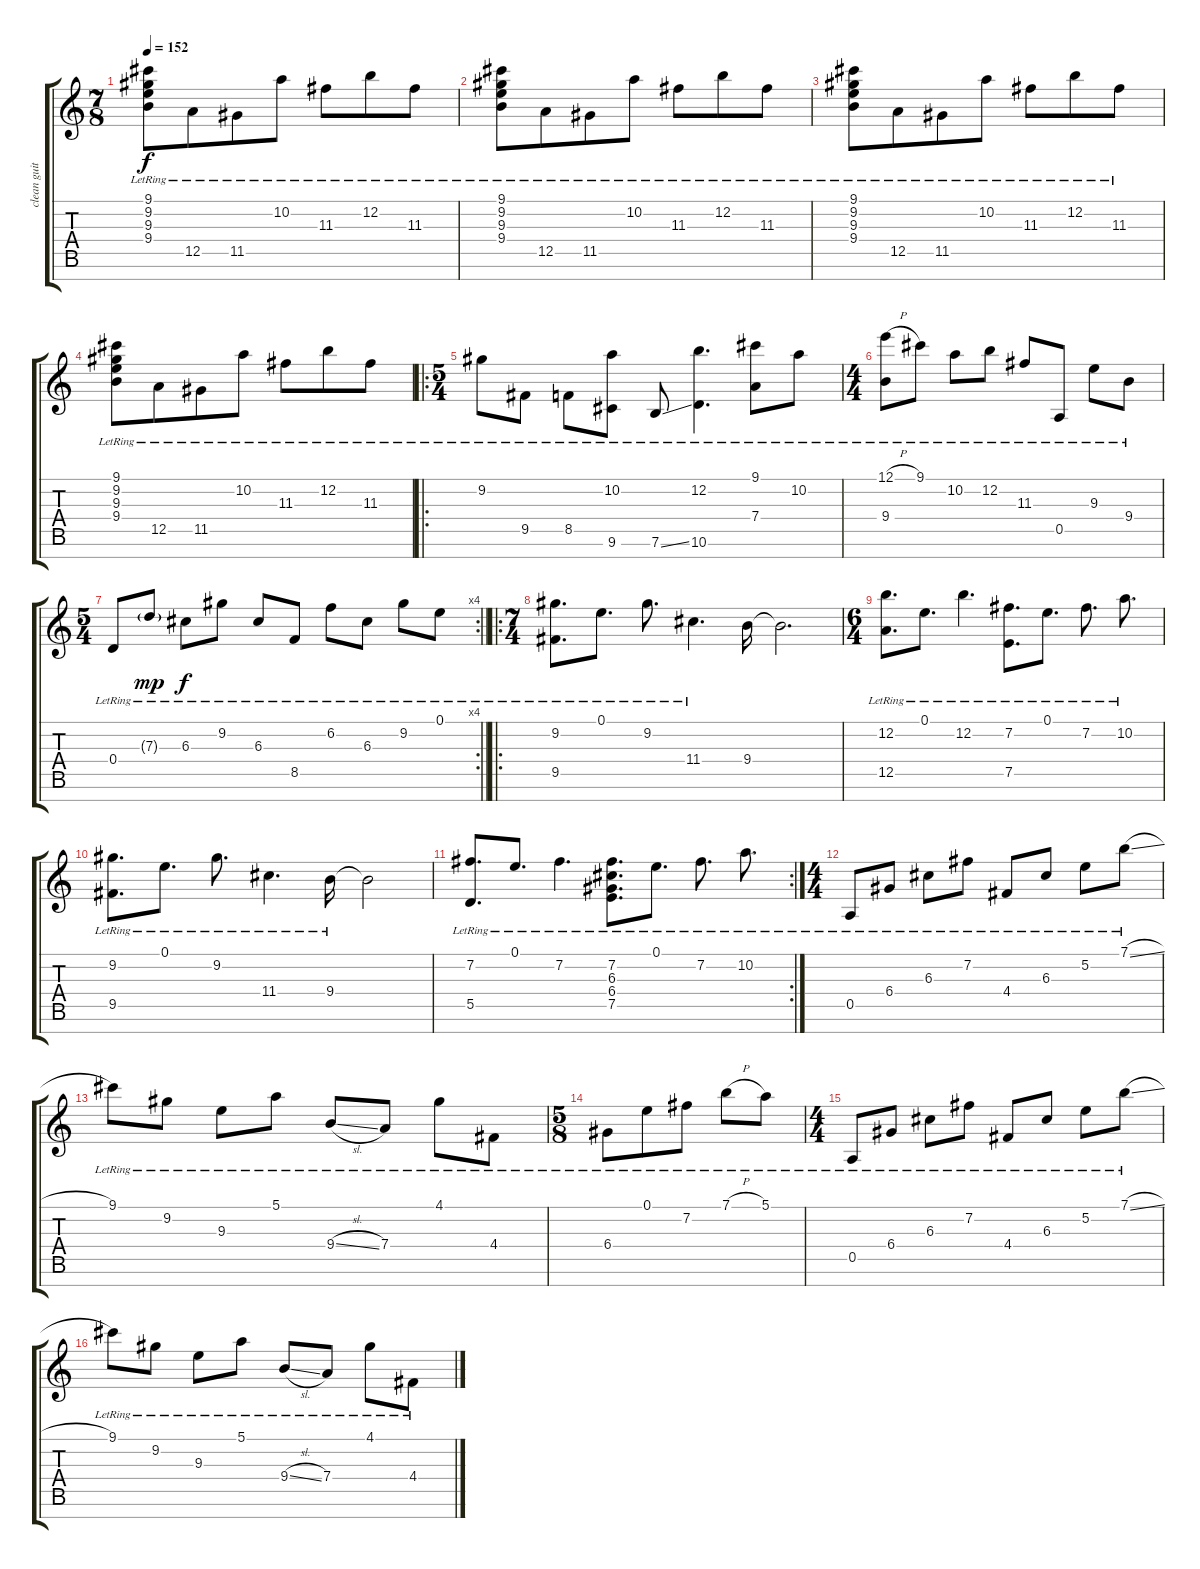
\track ("clean guitar 1" "clean guit") {instrument acousticguitarsteel}
\staff {score tabs}
\tuning (E4 B3 G3 D3 A2 E2 B1) {hide}
\ts (7 8)
\tempo 152
\clef g2
\ks c
(9.1{lr} 9.2{lr} 9.3{lr} 9.4{lr}).8{dy f} 12.5{lr}.8 11.5{lr}.8 10.2{lr}.8 11.3{lr}.8 12.2{lr}.8 11.3{lr}.8 |
(9.1{lr} 9.2{lr} 9.3{lr} 9.4{lr}).8 12.5{lr}.8 11.5{lr}.8 10.2{lr}.8 11.3{lr}.8 12.2{lr}.8 11.3{lr}.8 |
(9.1{lr} 9.2{lr} 9.3{lr} 9.4{lr}).8 12.5{lr}.8 11.5{lr}.8 10.2{lr}.8 11.3{lr}.8 12.2{lr}.8 11.3{lr}.8 |
(9.1{lr} 9.2{lr} 9.3{lr} 9.4{lr}).8 12.5{lr}.8 11.5{lr}.8 10.2{lr}.8 11.3{lr}.8 12.2{lr}.8 11.3{lr}.8 |
\ro
\ts (5 4)
9.2{lr}.8 9.5{lr}.8 8.5{lr}.8 (10.2{lr} 9.6{lr}).8 7.6{ss lr}.8 (12.2{lr} 10.6{lr}).4{d} (9.1{lr} 7.4{lr}).8 10.2{lr}.8 |
\ts (4 4)
(12.1{h lr} 9.4{lr}).8 9.1{lr}.8 10.2{lr}.8 12.2{lr}.8 11.3{lr}.8 0.5{lr}.8 9.3{lr}.8 9.4{lr}.8 |
\rc 4
\ts (5 4)
\barLineRight lightlight
0.4{lr}.8 7.3{g lr}.8{dy mp} 6.3{lr}.8{dy f} 9.2{lr}.8 6.3{lr}.8 8.5{lr}.8 6.2{lr}.8 6.3{lr}.8 9.2{lr}.8 0.1{lr}.8 |
\ro
\ts (7 4)
(9.2{lr} 9.5{lr}).8{d} 0.1{lr}.8{d} 9.2{lr}.8{d} 11.4{lr}.4{d} 9.4.16 9.4{t}.2{d} |
\ts (6 4)
(12.2{lr} 12.5{lr}).8{d} 0.1{lr}.8{d} 12.2{lr}.4{d} (7.2{lr} 7.5{lr}).8{d} 0.1{lr}.8{d} 7.2{lr}.8{d} 10.2{lr}.8{d} |
(9.2{lr} 9.5{lr}).8{d} 0.1{lr}.8{d} 9.2{lr}.8{d} 11.4{lr}.4{d} 9.4{lr}.16 9.4{t}.2 |
\rc 2
(7.2{lr} 5.5{lr}).8{d} 0.1{lr}.8{d} 7.2{lr}.4{d} (7.2{lr} 6.3{lr} 6.4{lr} 7.5{lr}).8{d} 0.1{lr}.8{d} 7.2{lr}.8{d} 10.2{lr}.8{d} |
\ts (4 4)
0.5{lr}.8 6.4{lr}.8 6.3{lr}.8 7.2{lr}.8 4.4{lr}.8 6.3{lr}.8 5.2{lr}.8 7.1{sl lr}.8 |
9.1{lr}.8 9.2{lr}.8 9.3{lr}.8 5.1{lr}.8 9.4{sl lr}.8 7.4{lr}.8 4.1{lr}.8 4.4{lr}.8 |
\ts (5 8)
6.4{lr}.8 0.1{lr}.8 7.2{lr}.8 7.1{h lr}.8 5.1{lr}.8 |
\ts (4 4)
0.5{lr}.8 6.4{lr}.8 6.3{lr}.8 7.2{lr}.8 4.4{lr}.8 6.3{lr}.8 5.2{lr}.8 7.1{sl lr}.8 |
9.1{lr}.8 9.2{lr}.8 9.3{lr}.8 5.1{lr}.8 9.4{sl lr}.8 7.4{lr}.8 4.1{lr}.8 4.4{lr}.8
